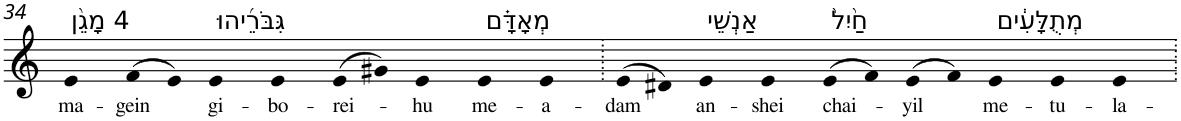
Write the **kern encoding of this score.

**kern	**text
*part1	*part1
*staff1	*staff1
*I"Piano	*
*I'Pno	*
!!LO:PB:g=z
*clefG2	*
*k[]	*
=34	=34
!LO:TX:a:t=4 מָגֵ֨ן	!
!	!LO:LY:b
4e	ma-
!	!LO:LY:b
(>8f	-gein
8e)	.
!LO:TX:a:t=גִּבֹּרֵ֜יהוּ	!
!	!LO:LY:b
4e	gi-
!	!LO:LY:b
4e	-bo-
!	!LO:LY:b
(>8e	-rei-
8g#X)	.
!	!LO:LY:b
4e	-hu
!LO:TX:a:t=מְאָדָּ֗ם	!
!	!LO:LY:b
4e	me-
!	!LO:LY:b
4e	-a-
=35.	=35.
!	!LO:LY:b
(>8e	-dam
8d#X)	.
!LO:TX:a:t=אַנְשֵׁי	!
!	!LO:LY:b
4e	an-
!	!LO:LY:b
4e	-shei
!LO:TX:a:t=חַ֙יִל֙	!
!	!LO:LY:b
(>8e	chai-
8f)	.
!	!LO:LY:b
(>8e	-yil
8f)	.
!LO:TX:a:t=מְתֻלָּעִ֔ים	!
!	!LO:LY:b
4e	me-
!	!LO:LY:b
4e	-tu-
!	!LO:LY:b
4e	-la-
=.	=.
*-	*-
